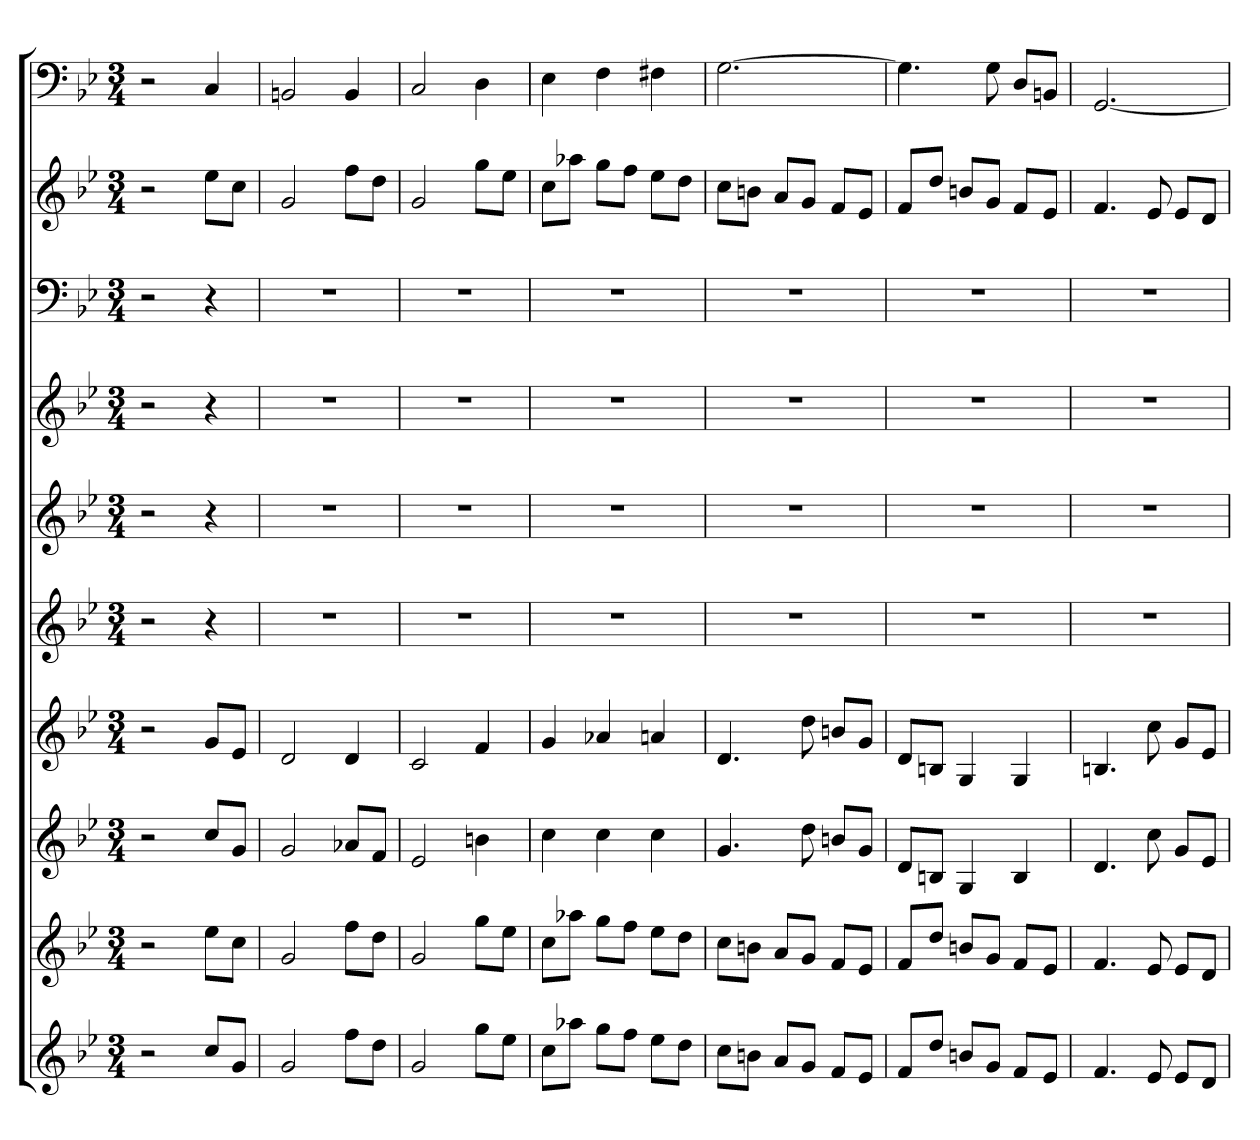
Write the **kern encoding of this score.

**kern	**kern	**kern	**kern	**kern	**kern	**kern	**kern	**kern	**kern
*part10	*part9	*part8	*part7	*part6	*part5	*part4	*part3	*part2	*part1
*staff10	*staff9	*staff8	*staff7	*staff6	*staff5	*staff4	*staff3	*staff2	*staff1
*clefG2	*clefG2	*clefG2	*clefG2	*clefG2	*clefG2	*clefG2	*clefF4	*clefG2	*clefF4
*k[b-e-]	*k[b-e-]	*k[b-e-]	*k[b-e-]	*k[b-e-]	*k[b-e-]	*k[b-e-]	*k[b-e-]	*k[b-e-]	*k[b-e-]
*g:	*g:	*g:	*g:	*g:	*g:	*g:	*g:	*g:	*g:
*M3/4	*M3/4	*M3/4	*M3/4	*M3/4	*M3/4	*M3/4	*M3/4	*M3/4	*M3/4
=	=	=	=	=	=	=	=	=	=
2r	2r	2r	2r	2r	2r	2r	2r	2r	2r
8cc/L	8ee-\L	8cc/L	8g/L	4r	4r	4r	4r	8ee-\L	4C
8g/J	8cc\J	8g/J	8e-/J	.	.	.	.	8cc\J	.
=1	=1	=1	=1	=1	=1	=1	=1	=1	=1
2g	2g	2g	2d	2.r	2.r	2.r	2.r	2g	2BBn
8ff\L	8ff\L	8a-X/L	4d	.	.	.	.	8ff\L	4BB
8dd\J	8dd\J	8f/J	.	.	.	.	.	8dd\J	.
=2	=2	=2	=2	=2	=2	=2	=2	=2	=2
2g	2g	2e-	2c	2.r	2.r	2.r	2.r	2g	2C
8gg\L	8gg\L	4bn	4f	.	.	.	.	8gg\L	4D
8ee-\J	8ee-\J	.	.	.	.	.	.	8ee-\J	.
=3	=3	=3	=3	=3	=3	=3	=3	=3	=3
8cc\L	8cc\L	4cc	4g	2.r	2.r	2.r	2.r	8cc\L	4E-
8aa-X\J	8aa-X\J	.	.	.	.	.	.	8aa-X\J	.
8gg\L	8gg\L	4cc	4a-X	.	.	.	.	8gg\L	4F
8ff\J	8ff\J	.	.	.	.	.	.	8ff\J	.
8ee-\L	8ee-\L	4cc	4an	.	.	.	.	8ee-\L	4F#X
8dd\J	8dd\J	.	.	.	.	.	.	8dd\J	.
=4	=4	=4	=4	=4	=4	=4	=4	=4	=4
8cc\L	8cc\L	4.g	4.d	2.r	2.r	2.r	2.r	8cc\L	[2.G
8bn\J	8bn\J	.	.	.	.	.	.	8bn\J	.
8a/L	8a/L	.	.	.	.	.	.	8a/L	.
8g/J	8g/J	8dd	8dd	.	.	.	.	8g/J	.
8f/L	8f/L	8bn/L	8bn/L	.	.	.	.	8f/L	.
8e-/J	8e-/J	8g/J	8g/J	.	.	.	.	8e-/J	.
=5	=5	=5	=5	=5	=5	=5	=5	=5	=5
8f/L	8f/L	8d/L	8d/L	2.r	2.r	2.r	2.r	8f/L	4.G]
8dd/J	8dd/J	8Bn/J	8Bn/J	.	.	.	.	8dd/J	.
8bn/L	8bn/L	4G	4G	.	.	.	.	8bn/L	.
8g/J	8g/J	.	.	.	.	.	.	8g/J	8G
8f/L	8f/L	4B	4G	.	.	.	.	8f/L	8D/L
8e-/J	8e-/J	.	.	.	.	.	.	8e-/J	8BBn/J
=6	=6	=6	=6	=6	=6	=6	=6	=6	=6
4.f	4.f	4.d	4.Bn	2.r	2.r	2.r	2.r	4.f	[2.GG
8e-	8e-	8cc	8cc	.	.	.	.	8e-	.
8e-/L	8e-/L	8g/L	8g/L	.	.	.	.	8e-/L	.
8d/J	8d/J	8e-/J	8e-/J	.	.	.	.	8d/J	.
=	=	=	=	=	=	=	=	=	=
*-	*-	*-	*-	*-	*-	*-	*-	*-	*-
